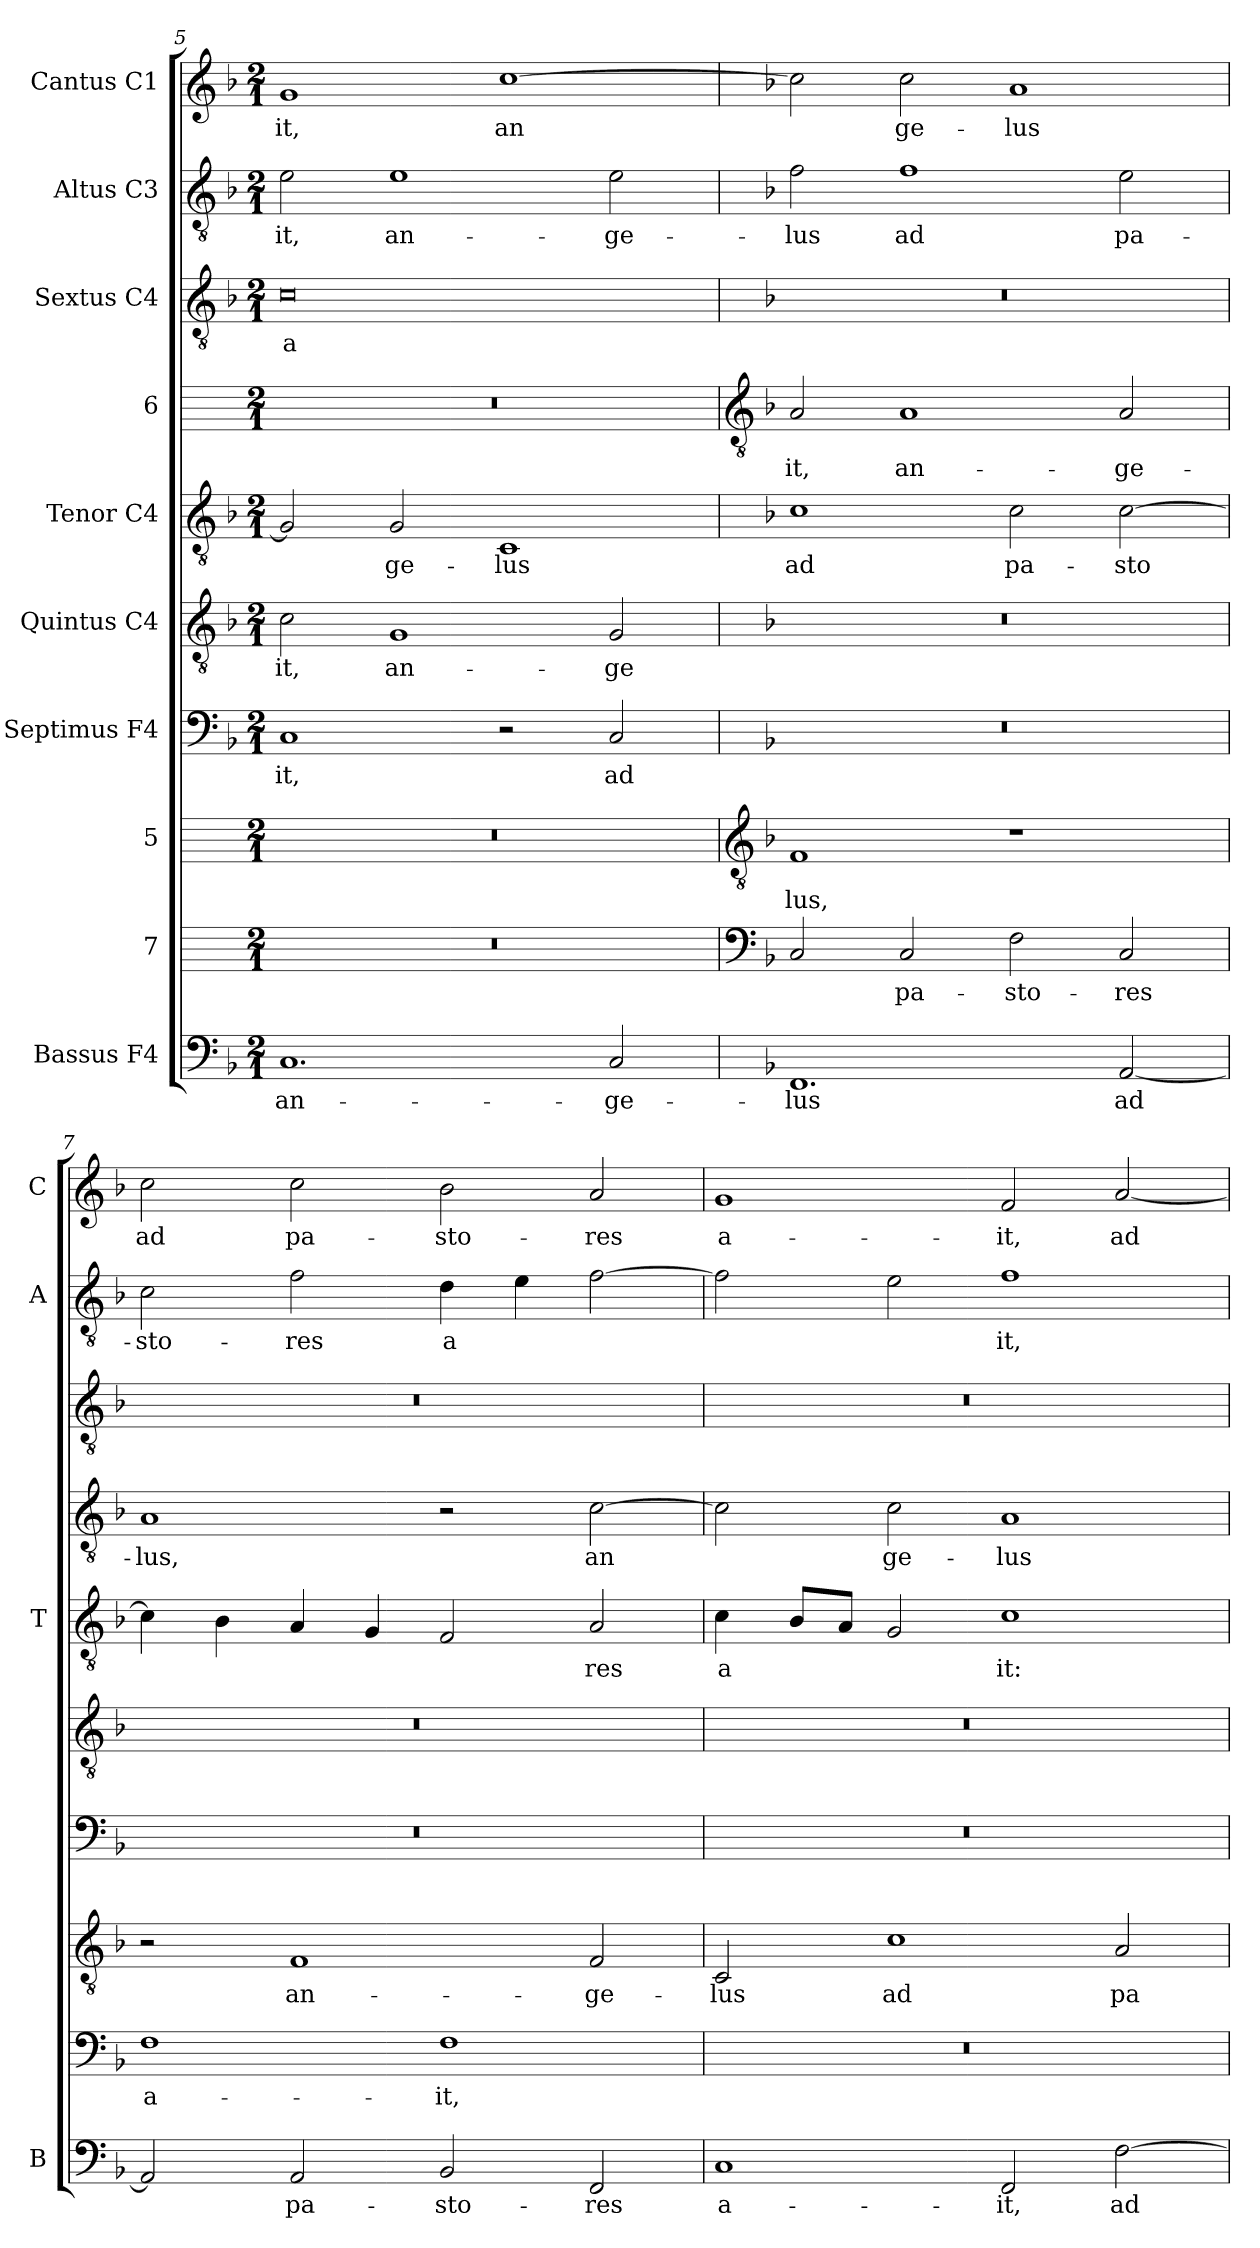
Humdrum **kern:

**kern	**text	**kern	**text	**kern	**text	**kern	**text	**kern	**text	**kern	**text	**kern	**text	**kern	**text	**kern	**text	**kern	**text
*part10	*part10	*part9	*part9	*part8	*part8	*part7	*part7	*part6	*part6	*part5	*part5	*part4	*part4	*part3	*part3	*part2	*part2	*part1	*part1
*staff10	*staff10	*staff9	*staff9	*staff8	*staff8	*staff7	*staff7	*staff6	*staff6	*staff5	*staff5	*staff4	*staff4	*staff3	*staff3	*staff2	*staff2	*staff1	*staff1
*I"Bassus  F4	*	*I"7	*	*I"5	*	*I"Septimus  F4	*	*I"Quintus  C4	*	*I"Tenor  C4	*	*I"6	*	*I"Sextus  C4	*	*I"Altus  C3	*	*I"Cantus  C1	*
*I'B	*	*	*	*	*	*	*	*	*	*I'T	*	*	*	*	*	*I'A	*	*I'C	*
*clefF4	*	*	*	*	*	*clefF4	*	*clefGv2	*	*clefGv2	*	*	*	*clefGv2	*	*clefGv2	*	*clefG2	*
*k[b-]	*	*k[]	*	*k[]	*	*k[b-]	*	*k[b-]	*	*k[b-]	*	*k[]	*	*k[b-]	*	*k[b-]	*	*k[b-]	*
*F:	*	*C:	*	*C:	*	*F:	*	*F:	*	*F:	*	*C:	*	*F:	*	*F:	*	*F:	*
*M2/1	*	*M2/1	*	*M2/1	*	*M2/1	*	*M2/1	*	*M2/1	*	*M2/1	*	*M2/1	*	*M2/1	*	*M2/1	*
=5	=5	=5	=5	=5	=5	=5	=5	=5	=5	=5	=5	=5	=5	=5	=5	=5	=5	=5	=5
!	!LO:LY:b:cj	!	!	!	!	!	!LO:LY:b:cj	!	!LO:LY:b:cj	!	!LO:LY:b:cj	!	!	!	!LO:LY:b:cj	!	!LO:LY:b:cj	!	!LO:LY:b:cj
1.C	an-	0r	.	0r	.	1C	-it,	2c\	-it,	2G/]	--	0r	.	0c	a-	2e\	-it,	1g	-it,
!	!	!	!	!	!	!	!	!	!LO:LY:b:cj	!	!LO:LY:b:cj	!	!	!	!	!	!LO:LY:b:cj	!	!
.	.	.	.	.	.	.	.	1G	an-	2G/	-ge-	.	.	.	.	1e	an-	.	.
!	!	!	!	!	!	!	!	!	!	!	!LO:LY:b:cj	!	!	!	!	!	!	!	!LO:LY:b:cj
.	.	.	.	.	.	2r	.	.	.	1C	-lus	.	.	.	.	.	.	[<1cc	an-
!	!LO:LY:b:cj	!	!	!	!	!	!LO:LY:b:cj	!	!LO:LY:b:cj	!	!	!	!	!	!	!	!LO:LY:b:cj	!	!
2C/	-ge-	.	.	.	.	2C/	ad	2G/	-ge-	.	.	.	.	.	.	2e\	-ge-	.	.
!!LO:PB:g=z
=6	=6	=6	=6	=6	=6	=6	=6	=6	=6	=6	=6	=6	=6	=6	=6	=6	=6	=6	=6
*	*	*clefF4	*	*clefGv2	*	*	*	*	*	*	*	*clefGv2	*	*	*	*	*	*	*
*	*	*k[b-]	*	*k[b-]	*	*	*	*	*	*	*	*k[b-]	*	*	*	*	*	*	*
*	*	*F:	*	*F:	*	*	*	*	*	*	*	*F:	*	*	*	*	*	*	*
!	!LO:LY:b:cj	!	!LO:LY:b:cj	!	!LO:LY:b:cj	!	!	!	!	!	!LO:LY:b:cj	!	!LO:LY:b:cj	!	!	!	!LO:LY:b:cj	!	!LO:LY:b:cj
1.FF	-lus	2C/	.	1F	lus,	0r	.	0r	.	1c	ad	2A/	it,	0r	.	2f\	-lus	2cc\]	--
!	!	!	!LO:LY:b:cj	!	!	!	!	!	!	!	!	!	!LO:LY:b:cj	!	!	!	!LO:LY:b:cj	!	!LO:LY:b:cj
.	.	2C/	pa-	.	.	.	.	.	.	.	.	1A	an-	.	.	1f	ad	2cc\	-ge-
!	!	!	!LO:LY:b:cj	!	!	!	!	!	!	!	!LO:LY:b:cj	!	!	!	!	!	!	!	!LO:LY:b:cj
.	.	2F\	-sto-	1r	.	.	.	.	.	2c\	pa-	.	.	.	.	.	.	1a	-lus
!	!LO:LY:b:cj	!	!LO:LY:b:cj	!	!	!	!	!	!	!	!LO:LY:b:cj	!	!LO:LY:b:cj	!	!	!	!LO:LY:b:cj	!	!
[<2AA/	ad	2C/	-res	.	.	.	.	.	.	[>2c\	-sto-	2A/	-ge-	.	.	2e\	pa-	.	.
=7	=7	=7	=7	=7	=7	=7	=7	=7	=7	=7	=7	=7	=7	=7	=7	=7	=7	=7	=7
!	!LO:LY:b:cj	!	!LO:LY:b:cj	!	!	!	!	!	!	!	!LO:LY:b:cj	!	!LO:LY:b:cj	!	!	!	!LO:LY:b:cj	!	!LO:LY:b:cj
2AA/]	.	1F	a-	2r	.	0r	.	0r	.	4c\]	--	1A	-lus,	0r	.	2c\	-sto-	2cc\	ad
!	!	!	!	!	!	!	!	!	!	!	!LO:LY:b:cj	!	!	!	!	!	!	!	!
.	.	.	.	.	.	.	.	.	.	4B-\	--	.	.	.	.	.	.	.	.
!	!LO:LY:b:cj	!	!	!	!LO:LY:b:cj	!	!	!	!	!	!LO:LY:b:cj	!	!	!	!	!	!LO:LY:b:cj	!	!LO:LY:b:cj
2AA/	pa-	.	.	1F	an-	.	.	.	.	4A/	--	.	.	.	.	2f\	-res	2cc\	pa-
!	!	!	!	!	!	!	!	!	!	!	!LO:LY:b:cj	!	!	!	!	!	!	!	!
.	.	.	.	.	.	.	.	.	.	4G/	--	.	.	.	.	.	.	.	.
!	!LO:LY:b:cj	!	!LO:LY:b:cj	!	!	!	!	!	!	!	!LO:LY:b:cj	!	!	!	!	!	!LO:LY:b:cj	!	!LO:LY:b:cj
2BB-/	-sto-	1F	-it,	.	.	.	.	.	.	2F/	--	2r	.	.	.	4d\	a-	2b-\	-sto-
!	!	!	!	!	!	!	!	!	!	!	!	!	!	!	!	!	!LO:LY:b:cj	!	!
.	.	.	.	.	.	.	.	.	.	.	.	.	.	.	.	4e\	--	.	.
!	!LO:LY:b:cj	!	!	!	!LO:LY:b:cj	!	!	!	!	!	!LO:LY:b:cj	!	!LO:LY:b:cj	!	!	!	!LO:LY:b:cj	!	!LO:LY:b:cj
2FF/	-res	.	.	2F/	-ge-	.	.	.	.	2A/	-res	[>2c\	an-	.	.	[>2f\	--	2a/	-res
=8	=8	=8	=8	=8	=8	=8	=8	=8	=8	=8	=8	=8	=8	=8	=8	=8	=8	=8	=8
!	!LO:LY:b:cj	!	!	!	!LO:LY:b:cj	!	!	!	!	!	!LO:LY:b:cj	!	!LO:LY:b:cj	!	!	!	!LO:LY:b:cj	!	!LO:LY:b:cj
1C	a-	0r	.	2C/	-lus	0r	.	0r	.	4c\	a-	2c\]	--	0r	.	2f\]	--	1g	a-
!	!	!	!	!	!	!	!	!	!	!	!LO:LY:b:cj	!	!	!	!	!	!	!	!
.	.	.	.	.	.	.	.	.	.	8B-/L	--	.	.	.	.	.	.	.	.
!	!	!	!	!	!	!	!	!	!	!	!LO:LY:b:cj	!	!	!	!	!	!	!	!
.	.	.	.	.	.	.	.	.	.	8A/J	--	.	.	.	.	.	.	.	.
!	!	!	!	!	!LO:LY:b:cj	!	!	!	!	!	!LO:LY:b:cj	!	!LO:LY:b:cj	!	!	!	!LO:LY:b:cj	!	!
.	.	.	.	1c	ad	.	.	.	.	2G/	--	2c\	-ge-	.	.	2e\	--	.	.
!	!LO:LY:b:cj	!	!	!	!	!	!	!	!	!	!LO:LY:b:cj	!	!LO:LY:b:cj	!	!	!	!LO:LY:b:cj	!	!LO:LY:b:cj
2FF/	-it,	.	.	.	.	.	.	.	.	1c	-it:	1A	-lus	.	.	1f	-it,	2f/	-it,
!	!LO:LY:b:cj	!	!	!	!LO:LY:b:cj	!	!	!	!	!	!	!	!	!	!	!	!	!	!LO:LY:b:cj
[>2F\	ad	.	.	2A/	pa-	.	.	.	.	.	.	.	.	.	.	.	.	[<2a/	ad
=	=	=	=	=	=	=	=	=	=	=	=	=	=	=	=	=	=	=	=
*-	*-	*-	*-	*-	*-	*-	*-	*-	*-	*-	*-	*-	*-	*-	*-	*-	*-	*-	*-
